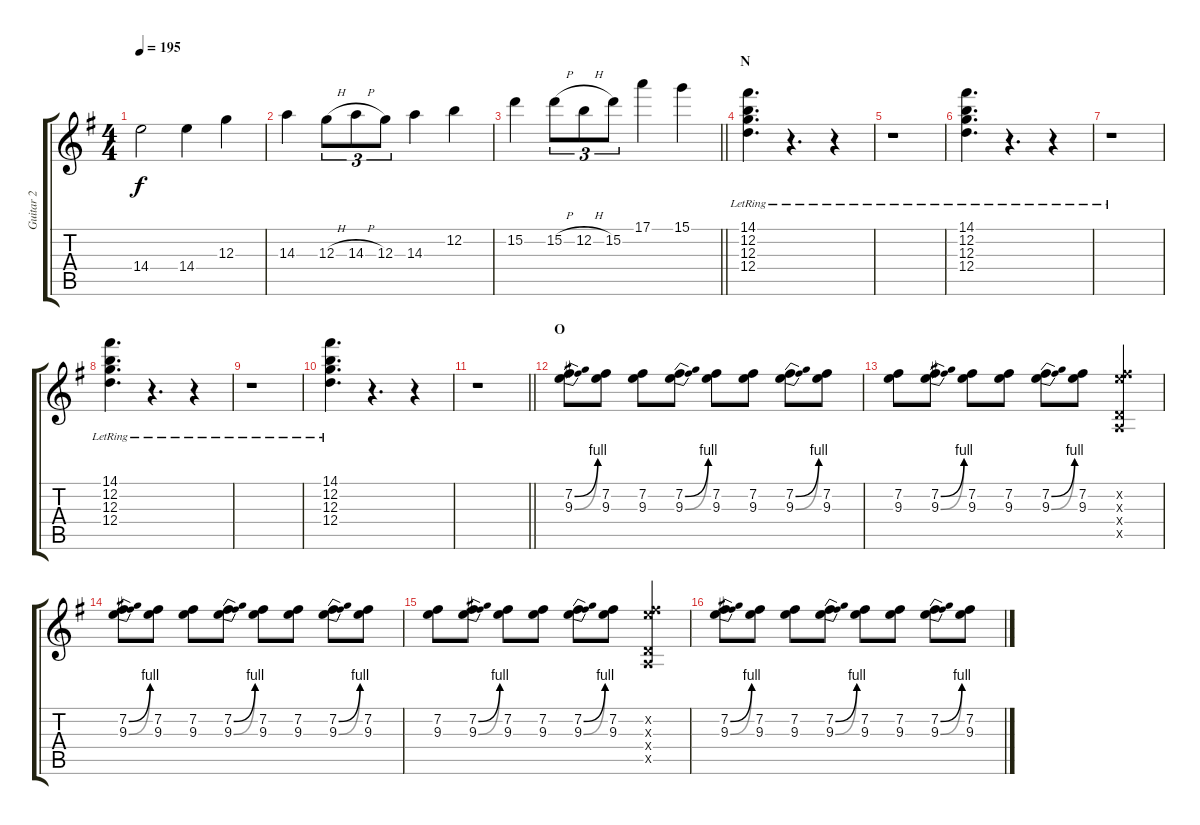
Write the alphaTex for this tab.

\track ("Guitar 2" "Guitar 2") {instrument distortionguitar}
\staff {score tabs}
\tuning (E4 B3 G3 D3 A2 E2) {hide}
\ts (4 4)
\tempo 195
\clef g2
\ks g
14.4.2{dy f} 14.4.4 12.3.4 |
14.3.4 12.3{h}.8{tu (3 2)} 14.3{h}.8{tu (3 2)} 12.3.8{tu (3 2)} 14.3.4 12.2.4 |
\barLineRight lightlight
15.2.4 15.2{h}.8{tu (3 2)} 12.2{h}.8{tu (3 2)} 15.2.8{tu (3 2)} 17.1.4 15.1.4 |
\section ("" "N")
(14.1{lr} 12.2{lr} 12.3{lr} 12.4{lr}).4{d volume 8 instrument distortionguitar} r.4{d} r.4 |
r.1 |
(14.1{lr} 12.2{lr} 12.3{lr} 12.4{lr}).4{d} r.4{d} r.4 |
r.1 |
(14.1{lr} 12.2{lr} 12.3{lr} 12.4{lr}).4{d} r.4{d} r.4 |
r.1 |
(14.1{lr} 12.2{lr} 12.3{lr} 12.4{lr}).4{d} r.4{d} r.4 |
\barLineRight lightlight
r.1 |
\section ("" "O")
(7.2{be (bend 0 0 60 4)} 9.3{be (bend 0 0 60 4)}).8 (7.2 9.3).8 (7.2 9.3).8 (7.2{be (bend 0 0 60 4)} 9.3{be (bend 0 0 60 4)}).8 (7.2 9.3).8 (7.2 9.3).8 (7.2{be (bend 0 0 60 4)} 9.3{be (bend 0 0 60 4)}).8 (7.2 9.3).8 |
(7.2 9.3).8 (7.2{be (bend 0 0 60 4)} 9.3{be (bend 0 0 60 4)}).8 (7.2 9.3).8 (7.2 9.3).8 (7.2{be (bend 0 0 60 4)} 9.3{be (bend 0 0 60 4)}).8 (7.2 9.3).8 (7.2{x} 9.3{x} 0.4{x} 0.5{x}).4 |
(7.2{be (bend 0 0 60 4)} 9.3{be (bend 0 0 60 4)}).8 (7.2 9.3).8 (7.2 9.3).8 (7.2{be (bend 0 0 60 4)} 9.3{be (bend 0 0 60 4)}).8 (7.2 9.3).8 (7.2 9.3).8 (7.2{be (bend 0 0 60 4)} 9.3{be (bend 0 0 60 4)}).8 (7.2 9.3).8 |
(7.2 9.3).8 (7.2{be (bend 0 0 60 4)} 9.3{be (bend 0 0 60 4)}).8 (7.2 9.3).8 (7.2 9.3).8 (7.2{be (bend 0 0 60 4)} 9.3{be (bend 0 0 60 4)}).8 (7.2 9.3).8 (7.2{x} 9.3{x} 0.4{x} 0.5{x}).4 |
(7.2{be (bend 0 0 60 4)} 9.3{be (bend 0 0 60 4)}).8 (7.2 9.3).8 (7.2 9.3).8 (7.2{be (bend 0 0 60 4)} 9.3{be (bend 0 0 60 4)}).8 (7.2 9.3).8 (7.2 9.3).8 (7.2{be (bend 0 0 60 4)} 9.3{be (bend 0 0 60 4)}).8 (7.2 9.3).8
